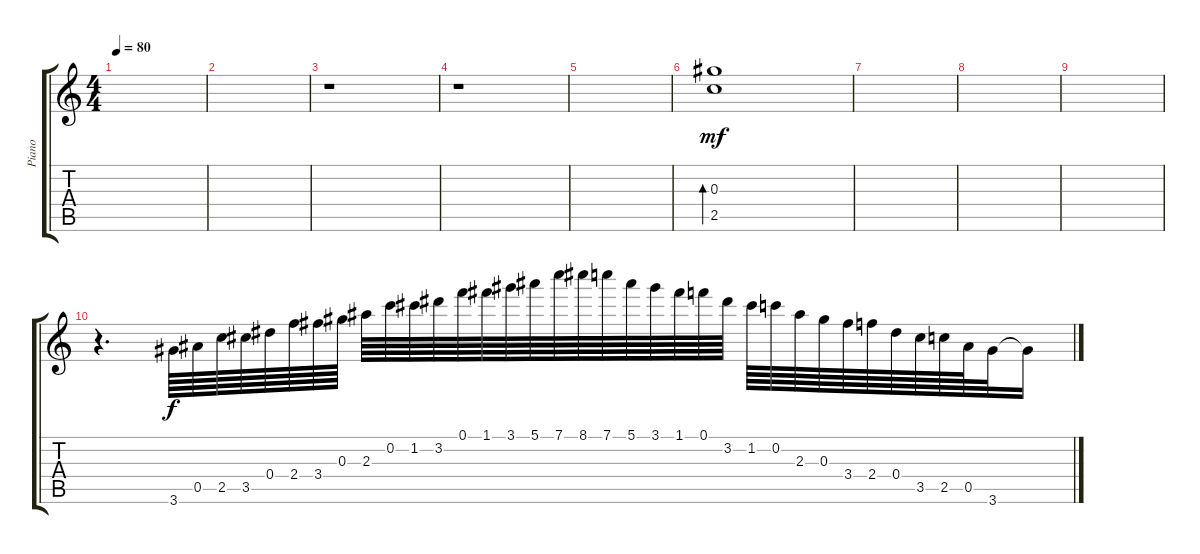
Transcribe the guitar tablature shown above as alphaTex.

\track ("Piano" "Piano") {instrument acousticgrandpiano}
\staff {score tabs}
\tuning (F6 C6 Ab5 Eb5 Bb4 F4) {hide}
\ts (4 4)
\tempo 80
\clef g2
\ks c
|
|
r.1 |
r.1 |
|
(0.3 2.5).1{bd 480 dy mf} |
|
|
|
r.4{d} 3.6.64{dy f volume 10 balance 1 instrument acousticgrandpiano} 0.5.64 2.5.64 3.5.64{balance 6} 0.4.64 2.4.64 3.4.64 0.3.64 2.3.64 0.2.64 1.2.64{balance 12} 3.2.64 0.1.64 1.1.64 3.1.64 5.1.64{balance 16} 7.1.64 8.1.64 7.1.64 5.1.64 3.1.64{balance 6} 1.1.64 0.1.64 3.2.64 1.2.64 0.2.64 2.3.64 0.3.64{balance 2} 3.4.64 2.4.64 0.4.64 3.5.64 2.5.64 0.5.64 3.6.32 3.6{t}.16
